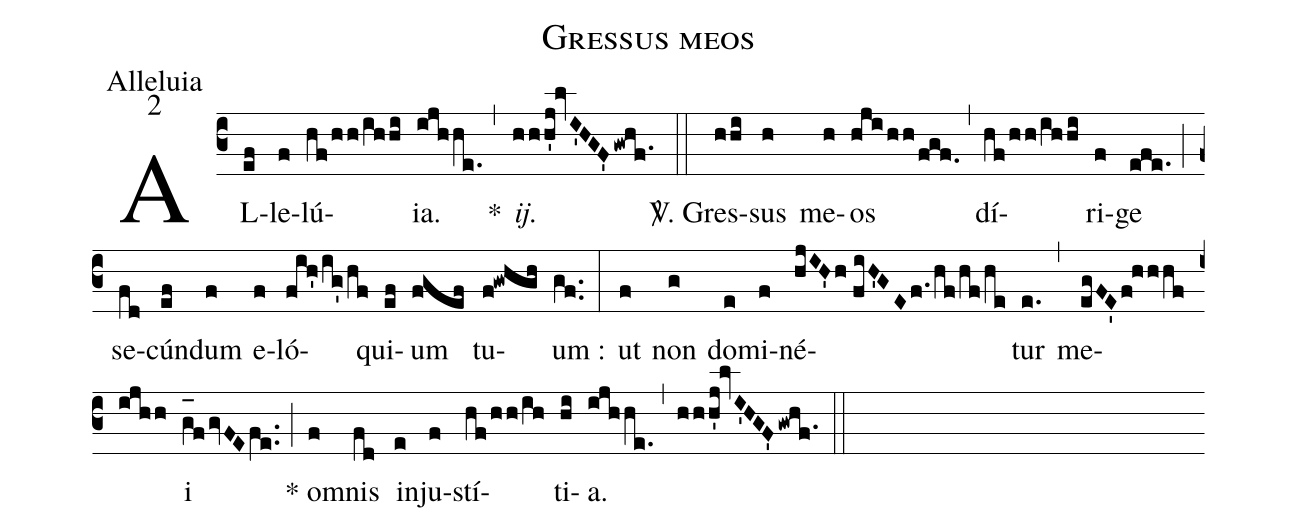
name:Gressus meos;
office-part:Alleluia;
mode:2;
%%
(c3) AL(ef)le(f)lú(hf/hh/ihhi){ia}.(ijhhe.) <clear>*(,) <i>ij.</i>(hhh'j!lvI'HGF'gwhf.1) (::) <sp>V/</sp>. Gres(hhi)sus(h) me(h)os(hjihh/fgf.) (,) dí(hf/hh/ihhi)ri(f)ge(efe.) (;) se(fd)cún(ef)dum(f) e(f)ló(fih'/ig'/hf)qui(ef)um(fgef) tu(f!gwhgh)um :(gf..) (:) ut(f) non(g) do(e)mi(f)né(hjIH'h//fiH'GEf./hf/hf/he)tur(e.) (,) me(egFE'f!hhhf//ijhh)i(g_[oh:h]fgvFEfe..) (;) * o(f)mnis(fd) in(e)ju(f)stí(hf/hh/ih)ti(hi)a.(ijhhe.) (,) (hhh'j!lvI'HGF'gwhf.1) (::)
